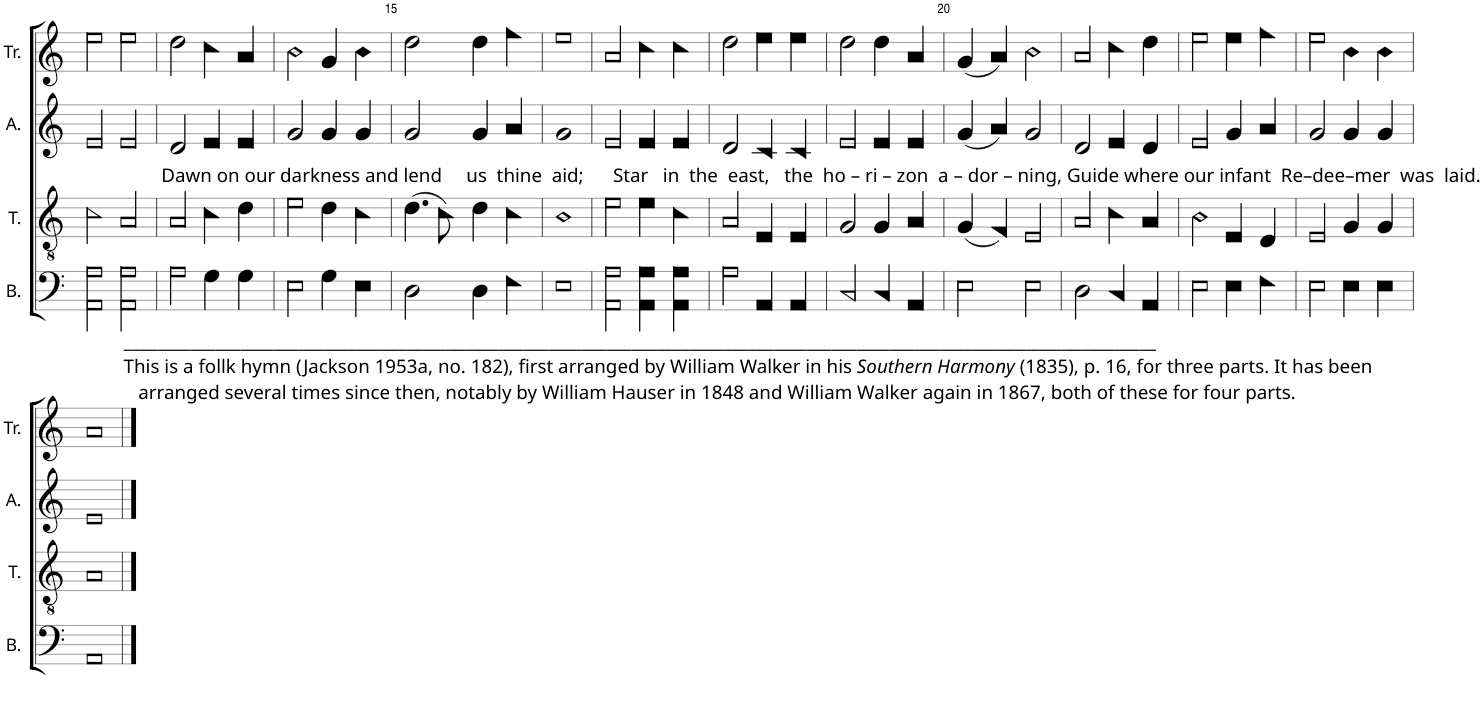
**kern	**kern	**kern	**kern
*part4	*part3	*part2	*part1
*staff4	*staff3	*staff2	*staff1
*I"B.	*I"T.	*I"A.	*I"Tr.
*I'B.	*I'T.	*I'A.	*I'Tr.
!!LO:PB:g=z
*clefF4	*clefGv2	*clefG2	*clefG2
*k[]	*k[]	*k[]	*k[]
*M4/4	*M4/4	*M4/4	*M4/4
=12	=12	=12	=12
2AA!\ 2A!\	2c!\	2e!/	2ee!\
2AA!\ 2A!\	2A!/	2e!/	2ee!\
=13	=13	=13	=13
!	!	!LO:TX:b:t=Dawn on our darkness and lend     us  thine  aid;      Star   in  the  east,   the  ho – ri – zon  a – dor – ning, Guide where our infant  Re–dee–mer  was  laid.	!
!LO:TX:b:t=____________________________________________________________________________________________________________________________	!	!	!
!LO:TX:b:t=This is a follk hymn (Jackson 1953a, no. 182), first arranged by William Walker in his	!	!	!
!LO:TX:b:i:t=Southern Harmony	!	!	!
!LO:TX:b:t=(1835), p. 16, for three parts. It has been	!	!	!
!LO:TX:b:t=arranged several times since then, notably by William Hauser in 1848 and William Walker again in 1867, both of these for four parts.	!	!	!
2A!\	2A!/	2d!/	2dd!\
4G!\	4c!\	4e!/	4cc!\
4G!\	4d!\	4e!/	4a!/
=14	=14	=14	=14
2E!\	2e!\	2g!/	2b!\
4G!\	4d!\	4g!/	4g!/
4E!\	4c!\	4g!/	4b!\
=15	=15	=15	=15
2D!\	(4.d!\	2g!/	2dd!\
.	8c!\)	.	.
4D!\	4d!\	4g!/	4dd!\
4F!\	4c!\	4a!/	4ff!\
=16	=16	=16	=16
1E!	1B!	1g!	1ee!
=17	=17	=17	=17
2AA!\ 2A!\	2e!\	2e!/	2a!/
4AA!\ 4A!\	4e!\	4e!/	4cc!\
4AA!\ 4A!\	4c!\	4e!/	4cc!\
=18	=18	=18	=18
2A!\	2A!/	2d!/	2dd!\
4AA!/	4E!/	4c!/	4ee!\
4AA!/	4E!/	4c!/	4ee!\
=19	=19	=19	=19
2C!/	2G!/	2e!/	2dd!\
4C!/	4G!/	4e!/	4dd!\
4AA!/	4A!/	4e!/	4a!/
=20	=20	=20	=20
2E!\	(4G!/	(4g!/	(4g!/
.	4F!/)	4a!/)	4a!/)
2E!\	2E!/	2g!/	2b!\
=21	=21	=21	=21
2D!\	2A!/	2d!/	2a!/
4C!/	4c!\	4e!/	4cc!\
4AA!/	4A!/	4d!/	4dd!\
=22	=22	=22	=22
2E!\	2B!\	2e!/	2ee!\
4E!\	4E!/	4g!/	4ee!\
4F!\	4D!/	4a!/	4ff!\
=23	=23	=23	=23
2E!\	2E!/	2g!/	2ee!\
4E!\	4G!/	4g!/	4b!\
4E!\	4G!/	4g!/	4b!\
!!LO:LB:g=z
=24	=24	=24	=24
1AA!	1A!	1e!	1a!
==	==	==	==
*-	*-	*-	*-
